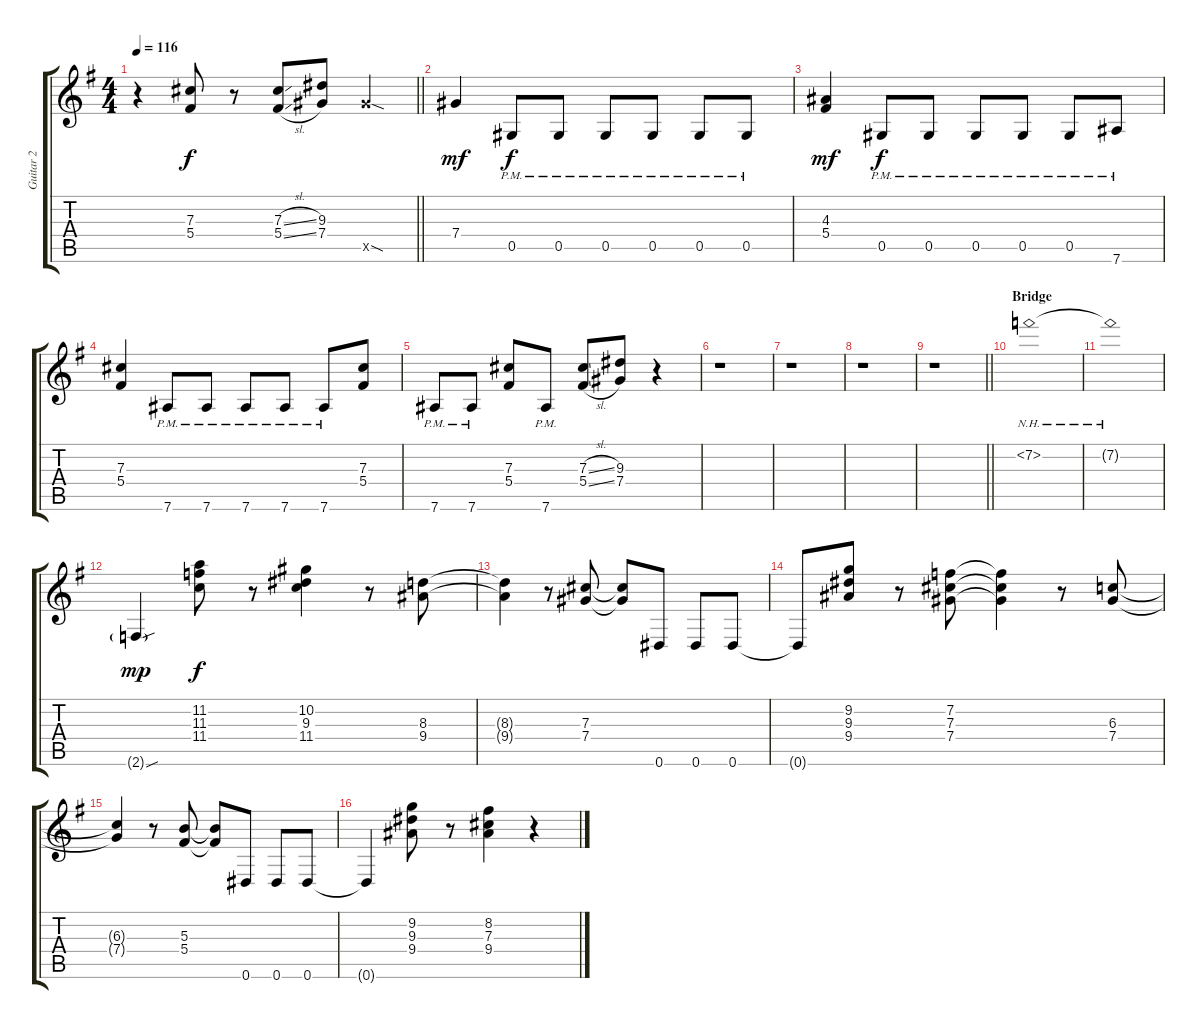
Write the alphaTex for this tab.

\track ("Guitar 2" "Guitar 2") {instrument distortionguitar}
\staff {score tabs}
\tuning (Eb4 Bb3 Gb3 Db3 Ab2 Eb2) {hide}
\ts (4 4)
\tempo 116
\clef g2
\barLineRight lightlight
\ks g
r.4{dy f} (7.3 5.4).8{instrument distortionguitar} r.8 (7.3{sl} 5.4{sl}).8 (9.3 7.4).8 12.5{sod x}.4 |
7.4.4{dy mf} 0.5{pm}.8{dy f} 0.5{pm}.8 0.5{pm}.8 0.5{pm}.8 0.5{pm}.8 0.5{pm}.8 |
(4.3 5.4).4{dy mf} 0.5{pm}.8{dy f} 0.5{pm}.8 0.5{pm}.8 0.5{pm}.8 0.5{pm}.8 7.6{pm}.8 |
(7.3 5.4).4 7.6{pm}.8 7.6{pm}.8 7.6{pm}.8 7.6{pm}.8 7.6{pm}.8 (7.3 5.4).8 |
7.6{pm}.8 7.6{pm}.8 (7.3 5.4).8 7.6{pm}.8 (7.3{sl} 5.4{sl}).8 (9.3 7.4).8 r.4 |
r.1 |
r.1 |
r.1 |
\barLineRight lightlight
r.1 |
\section ("" "Bridge")
7.2{nh}.1 |
7.2{nh t}.1 |
2.6{sou g}.4{dy mp} (11.2 11.3 11.4).8{dy f} r.8 (10.2 9.3 11.4).4 r.8 (8.3 9.4).8 |
(8.3{t} 9.4{t}).4 r.8 (7.3 7.4).8 (7.3{t} 7.4{t}).8 0.6.8 0.6.8 0.6.8 |
0.6{t}.8 (9.2 9.3 9.4).8 r.8 (7.2 7.3 7.4).8 (7.2{t} 7.3{t} 7.4{t}).4 r.8 (6.3 7.4).8 |
(6.3{t} 7.4{t}).4 r.8 (5.3 5.4).8 (5.3{t} 5.4{t}).8 0.6.8 0.6.8 0.6.8 |
0.6{t}.4 (9.2 9.3 9.4).8 r.8 (8.2 7.3 9.4).4 r.4
